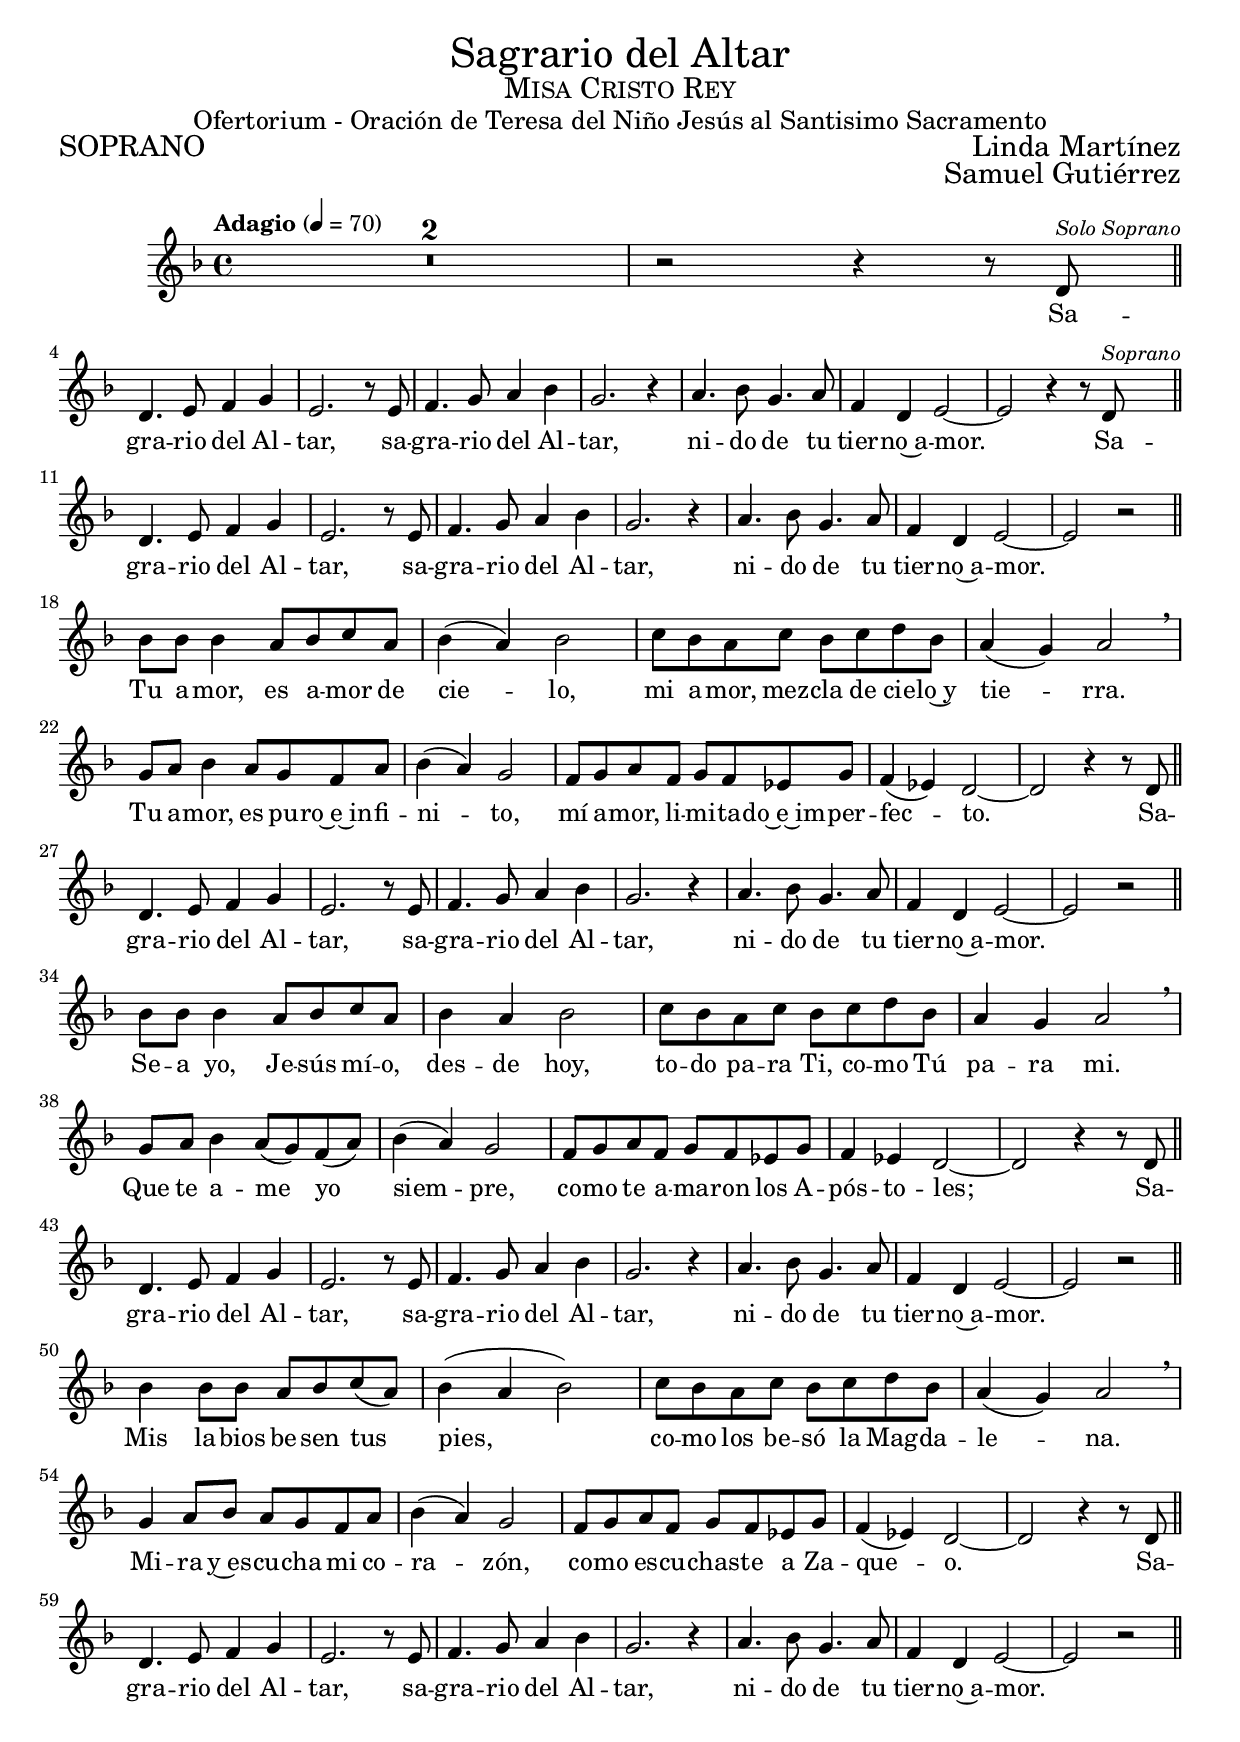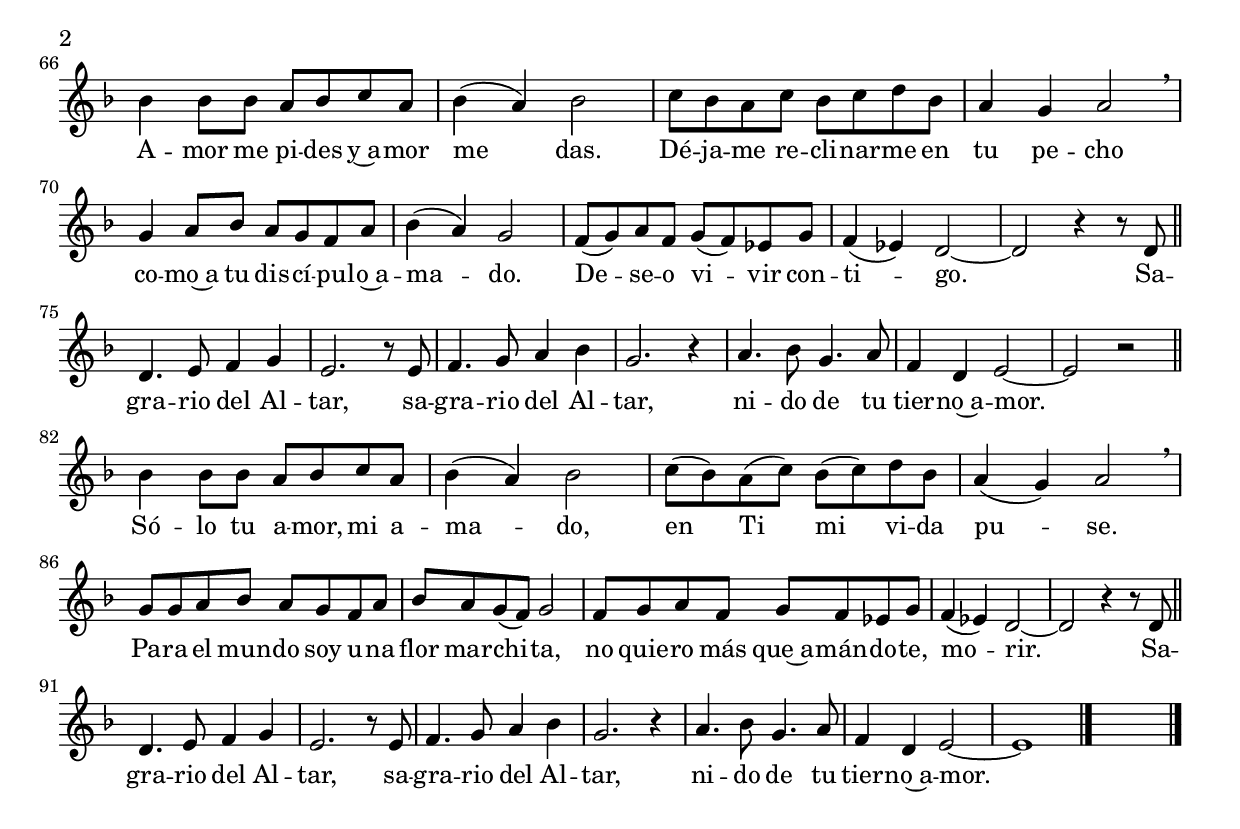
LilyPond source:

%  Sagrario del altar - Melody inspired by the compositions of Mons Marco Frisina
%  Music and accompaniment by serachsam

\language "espanol"
\version "2.23.2"

% --- Global parameters
particle = 1
jump = \break

% --- Includes
\include "global.ily"
soprano_music = \relative do' {
  \compressEmptyMeasures

  R1*2 |
  r2 r4 r8 re^\markup{ \italic \small "Solo Soprano" } | \bar "||" #(if (= particle 1) jump "") % 3
  re4. mi8 fa4 sol |
  mi2. r8 mi |
  fa4. sol8 la4 sib |
  sol2. r4 |
  la4. sib8 sol4. la8 |
  fa4 re mi2~ |
  mi2 r4 r8 re^\markup{ \italic \small "Soprano" } | \bar "||" #(if (= particle 1) jump "") % 10
  re4. mi8 fa4 sol |
  mi2. r8 mi |
  fa4. sol8 la4 sib |
  sol2. r4 |
  la4. sib8 sol4. la8 |
  fa4 re mi2~ |
  mi2 r | \bar "||" #(if (= particle 1) jump "") % 17
  sib'8 sib sib4 la8 sib do8 la |
  sib4( la) sib2 |
  do8 sib la do sib do re sib |
  la4( sol) la2 \breathe | #(if (= particle 1) jump "") % 21
  sol8 la sib4 la8 sol fa8 la |
  sib4( la) sol2 |
  fa8 sol la fa sol8 fa mib sol |
  fa4( mib) re2~ |
  re2 r4 r8 re | \bar "||" #(if (= particle 1) jump "") % 26
  re4. mi8 fa4 sol |
  mi2. r8 mi |
  fa4. sol8 la4 sib |
  sol2. r4 |
  la4. sib8 sol4. la8 |
  fa4 re mi2~ |
  mi2 r | \bar "||" #(if (= particle 1) jump "") % 33
  sib'8 sib sib4 la8 sib do8 la |
  sib4 la sib2 |
  do8 sib la do sib do re sib |
  la4 sol la2 \breathe | #(if (= particle 1) jump "") % 37
  sol8 la sib4 la8( sol) fa8( la) |
  sib4( la) sol2 |
  fa8 sol la fa sol8 fa mib sol |
  fa4 mib re2~ |
  re2 r4 r8 re | \bar "||" #(if (= particle 1) jump "") % 42
  re4. mi8 fa4 sol |
  mi2. r8 mi |
  fa4. sol8 la4 sib |
  sol2. r4 |
  la4. sib8 sol4. la8 |
  fa4 re mi2~ |
  mi2 r | \bar "||" #(if (= particle 1) jump "") % 49
  sib'4 sib8 sib la8 sib do8( la) |
  sib4( la sib2) |
  do8 sib la do sib do re sib |
  la4( sol) la2 \breathe | #(if (= particle 1) jump "") % 53
  sol4 la8 sib la8 sol fa8 la |
  sib4( la) sol2 |
  fa8 sol la fa sol8 fa mib sol |
  fa4( mib) re2~ |
  re2 r4 r8 re | \bar "||" #(if (= particle 1) jump "") % 58
  re4. mi8 fa4 sol |
  mi2. r8 mi |
  fa4. sol8 la4 sib |
  sol2. r4 |
  la4. sib8 sol4. la8 |
  fa4 re mi2~ |
  mi2 r | \bar "||" #(if (= particle 1) jump "") % 65
  sib'4 sib8 sib la8 sib do8 la |
  sib4( la) sib2 |
  do8 sib la do sib do re sib |
  la4 sol la2 \breathe | #(if (= particle 1) jump "") % 69
  sol4 la8 sib la8 sol fa8 la |
  sib4( la) sol2 |
  fa8( sol) la fa sol8( fa) mib sol |
  fa4( mib) re2~ |
  re2 r4 r8 re | \bar "||" #(if (= particle 1) jump "") % 74
  re4. mi8 fa4 sol |
  mi2. r8 mi |
  fa4. sol8 la4 sib |
  sol2. r4 |
  la4. sib8 sol4. la8 |
  fa4 re mi2~ |
  mi2 r | \bar "||" #(if (= particle 1) jump "") % 81
  sib'4 sib8 sib la8 sib do8 la |
  sib4( la) sib2 |
  do8( sib) la( do) sib8( do) re sib |
  la4( sol) la2 \breathe | #(if (= particle 1) jump "") % 85
  sol8 sol la8 sib la8 sol fa8 la |
  sib8 la sol( fa) sol2 |
  fa8 sol la fa sol8 fa mib sol |
  fa4( mib) re2~ |
  re2 r4 r8 re | \bar "||" #(if (= particle 1) jump "") % 90
  re4. mi8 fa4 sol |
  mi2. r8 mi |
  fa4. sol8 la4 sib |
  sol2. r4 |
  la4. sib8 sol4. la8 |
  fa4 re mi2~ |
  mi1 |

  \bar "|."
}

soprano_lyrics = \lyricmode {
    Sa -- gra -- rio del Al -- tar,
    sa -- gra -- rio del Al -- tar,
    ni -- do de tu tier -- no~a -- mor.

    Sa -- gra -- rio del Al -- tar,
    sa -- gra -- rio del Al -- tar,
    ni -- do de tu tier -- no~a -- mor.

    Tu a -- mor, es a -- mor de cie -- lo,
    mi a -- mor, mez -- cla de cie -- lo~y tie -- rra.
    Tu a -- mor, es pu -- ro~e~in -- fi -- ni -- to,
    mí a -- mor, li -- mi -- ta -- do~e~im -- per -- fec -- to.

    Sa -- gra -- rio del Al -- tar,
    sa -- gra -- rio del Al -- tar,
    ni -- do de tu tier -- no~a -- mor.

    Se -- a yo, Je -- sús mí -- o, des -- de hoy,
    to -- do pa -- ra Ti, co -- mo Tú pa -- ra mi.
    Que te a -- me yo siem -- pre,
    co -- mo te a -- ma -- ron los A -- pós -- to -- les;

    Sa -- gra -- rio del Al -- tar,
    sa -- gra -- rio del Al -- tar,
    ni -- do de tu tier -- no~a -- mor.

    Mis la -- bios be -- sen tus pies,
    co -- mo los be -- só la Mag -- da -- le -- na.
    Mi -- ra y~es -- cu -- cha mi co -- ra -- zón,
    co -- mo es -- cu -- chas -- te a Za -- que -- o.

    Sa -- gra -- rio del Al -- tar,
    sa -- gra -- rio del Al -- tar,
    ni -- do de tu tier -- no~a -- mor.

    A -- mor me pi -- des y~a -- mor me das.
    Dé -- ja -- me re -- cli -- nar -- me en tu pe -- cho
    co -- mo~a tu dis -- cí -- pu -- lo~a -- ma -- do.
    De -- se -- o vi -- vir con -- ti -- go.

    Sa -- gra -- rio del Al -- tar,
    sa -- gra -- rio del Al -- tar,
    ni -- do de tu tier -- no~a -- mor.

    Só -- lo tu a -- mor, mi a -- ma -- do,
    en Ti mi vi -- da pu -- se.
    Pa -- ra el mun -- do soy u -- na flor mar -- chi -- ta,
    no quie -- ro más que~a -- mán -- do -- te, mo -- rir.

    Sa -- gra -- rio del Al -- tar,
    sa -- gra -- rio del Al -- tar,
    ni -- do de tu tier -- no~a -- mor.
}


% --- Global size
% #(set-global-staff-size 20)

% --- Header
\markup { \fill-line { \center-column { \fontsize #5 \title \fontsize #2 \smallCaps \subtitle \fontsize #1 \subsubtitle } } }
\markup { \fill-line { \fontsize #2 "SOPRANO" \right-column { \fontsize #2 \autor } } }
\markup { \fill-line { " " \right-column { \fontsize #2 \arranger } } }
\markup { \fill-line { " " \right-column { \fontsize #2 \other } } }
\header {
  dedication = \dedication
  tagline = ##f
  breakbefore = ##t
}

% --- Music

% --- Harmonie

% --- Sheet
\score {
  <<
    \new Staff { <<
      \set Staff.midiInstrument = #"choir aahs"
      \new Voice = "soprano" { << \global \soprano_music >> }
      \new Lyrics \lyricsto "soprano" { \soprano_lyrics }
    >> }
  >>
  \midi { }
  \layout { }
}

% --- Paper
\paper{
  #(set-default-paper-size "letter")
}
